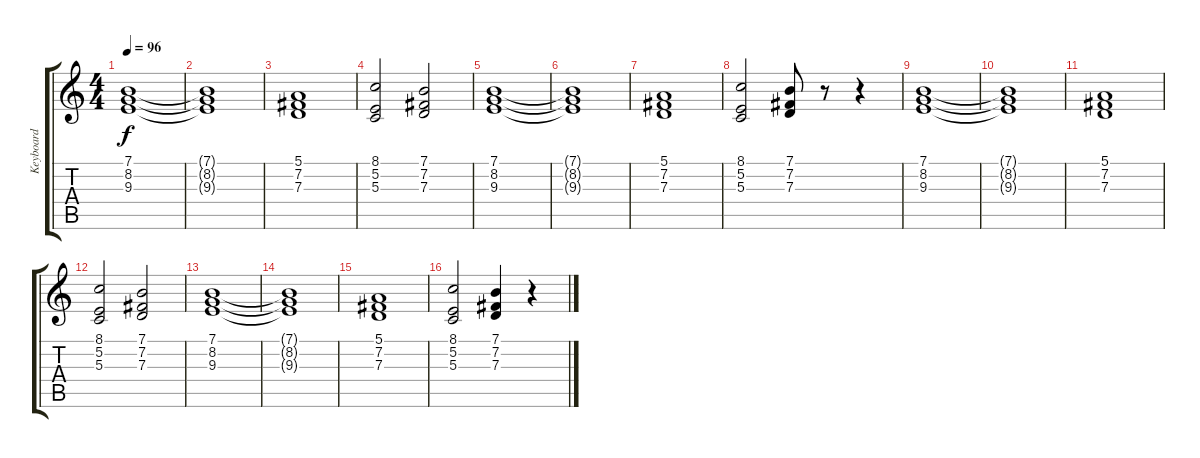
\track ("Keyboard" "Keyboard") {instrument stringensemble1}
\staff {score tabs}
\tuning (E4 B3 G3 D3 A2 E2) {hide}
\ts (4 4)
\tempo 96
\clef g2
\ks c
(7.1 8.2 9.3).1{dy f instrument stringensemble1} |
(7.1{t} 8.2{t} 9.3{t}).1 |
(5.1 7.2 7.3).1 |
(8.1 5.2 5.3).2 (7.1 7.2 7.3).2 |
(7.1 8.2 9.3).1 |
(7.1{t} 8.2{t} 9.3{t}).1 |
(5.1 7.2 7.3).1 |
(8.1 5.2 5.3).2 (7.1 7.2 7.3).8 r.8 r.4 |
(7.1 8.2 9.3).1 |
(7.1{t} 8.2{t} 9.3{t}).1 |
(5.1 7.2 7.3).1 |
(8.1 5.2 5.3).2 (7.1 7.2 7.3).2 |
(7.1 8.2 9.3).1 |
(7.1{t} 8.2{t} 9.3{t}).1 |
(5.1 7.2 7.3).1 |
(8.1 5.2 5.3).2 (7.1 7.2 7.3).4 r.4
